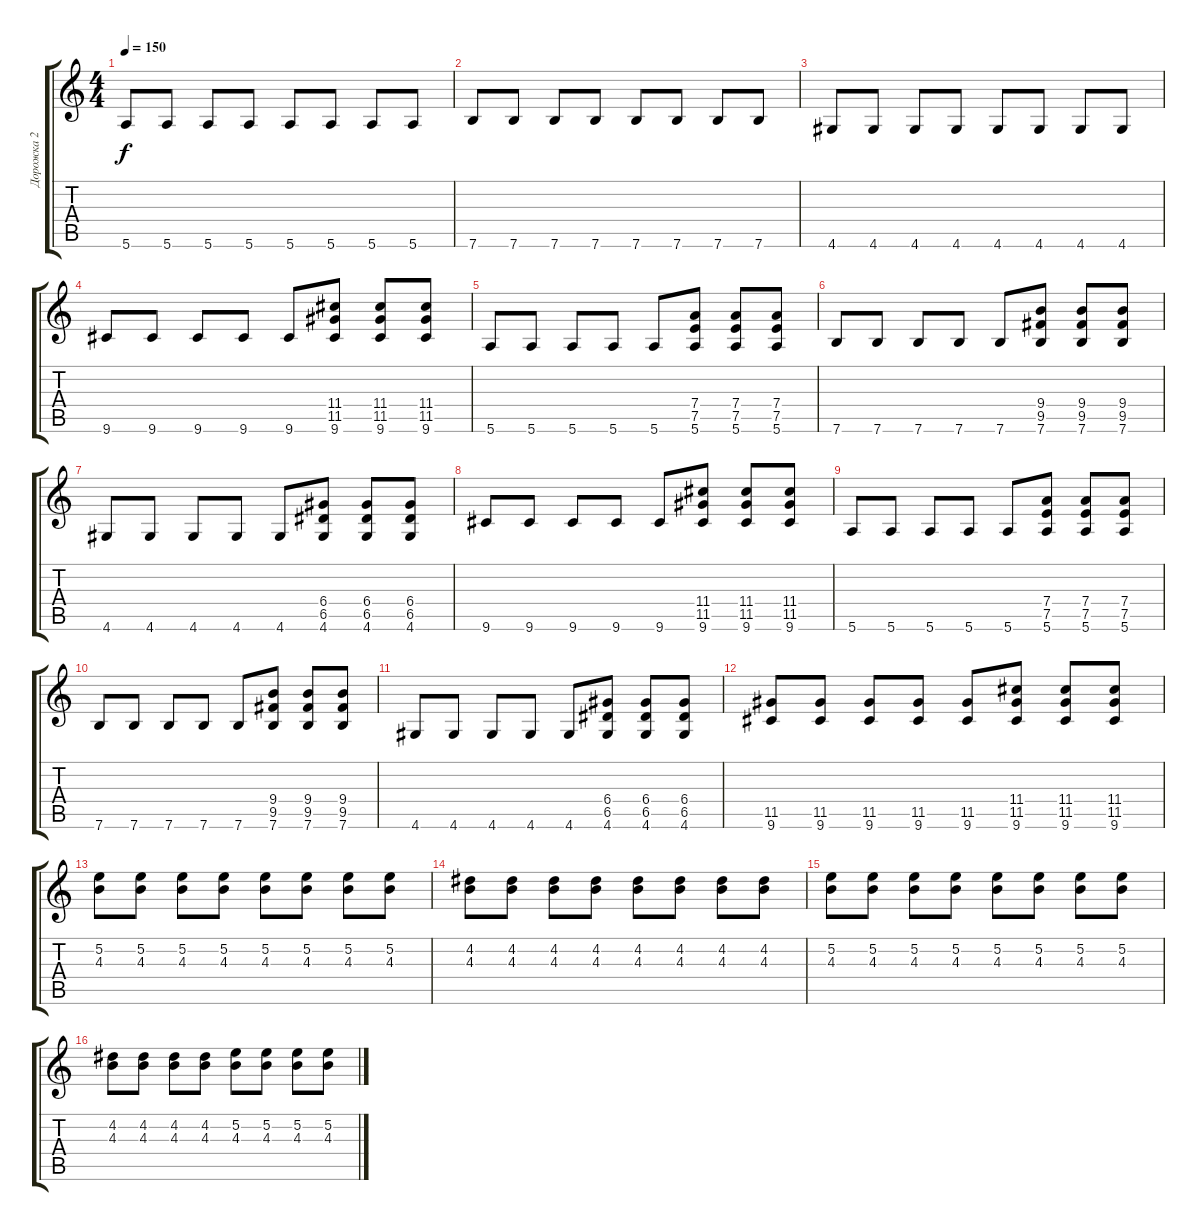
\track ("Дорожка 2" "Дорожка 2") {instrument overdrivenguitar}
\staff {score tabs}
\tuning (E4 B3 G3 D3 A2 E2) {hide}
\ts (4 4)
\tempo 150
\clef g2
\ks c
5.6.8{dy f} 5.6.8 5.6.8 5.6.8 5.6.8 5.6.8 5.6.8 5.6.8 |
7.6.8 7.6.8 7.6.8 7.6.8 7.6.8 7.6.8 7.6.8 7.6.8 |
4.6.8 4.6.8 4.6.8 4.6.8 4.6.8 4.6.8 4.6.8 4.6.8 |
9.6.8 9.6.8 9.6.8 9.6.8 9.6.8 (11.4 11.5 9.6).8 (11.4 11.5 9.6).8 (11.4 11.5 9.6).8 |
5.6.8 5.6.8 5.6.8 5.6.8 5.6.8 (7.4 7.5 5.6).8 (7.4 7.5 5.6).8 (7.4 7.5 5.6).8 |
7.6.8 7.6.8 7.6.8 7.6.8 7.6.8 (9.4 9.5 7.6).8 (9.4 9.5 7.6).8 (9.4 9.5 7.6).8 |
4.6.8 4.6.8 4.6.8 4.6.8 4.6.8 (6.4 6.5 4.6).8 (6.4 6.5 4.6).8 (6.4 6.5 4.6).8 |
9.6.8 9.6.8 9.6.8 9.6.8 9.6.8 (11.4 11.5 9.6).8 (11.4 11.5 9.6).8 (11.4 11.5 9.6).8 |
5.6.8 5.6.8 5.6.8 5.6.8 5.6.8 (7.4 7.5 5.6).8 (7.4 7.5 5.6).8 (7.4 7.5 5.6).8 |
7.6.8 7.6.8 7.6.8 7.6.8 7.6.8 (9.4 9.5 7.6).8 (9.4 9.5 7.6).8 (9.4 9.5 7.6).8 |
4.6.8 4.6.8 4.6.8 4.6.8 4.6.8 (6.4 6.5 4.6).8 (6.4 6.5 4.6).8 (6.4 6.5 4.6).8 |
(11.5 9.6).8 (11.5 9.6).8 (11.5 9.6).8 (11.5 9.6).8 (11.5 9.6).8 (11.4 11.5 9.6).8 (11.4 11.5 9.6).8 (11.4 11.5 9.6).8 |
(5.2 4.3).8 (5.2 4.3).8 (5.2 4.3).8 (5.2 4.3).8 (5.2 4.3).8 (5.2 4.3).8 (5.2 4.3).8 (5.2 4.3).8 |
(4.2 4.3).8 (4.2 4.3).8 (4.2 4.3).8 (4.2 4.3).8 (4.2 4.3).8 (4.2 4.3).8 (4.2 4.3).8 (4.2 4.3).8 |
(5.2 4.3).8 (5.2 4.3).8 (5.2 4.3).8 (5.2 4.3).8 (5.2 4.3).8 (5.2 4.3).8 (5.2 4.3).8 (5.2 4.3).8 |
(4.2 4.3).8 (4.2 4.3).8 (4.2 4.3).8 (4.2 4.3).8 (5.2 4.3).8 (5.2 4.3).8 (5.2 4.3).8 (5.2 4.3).8
